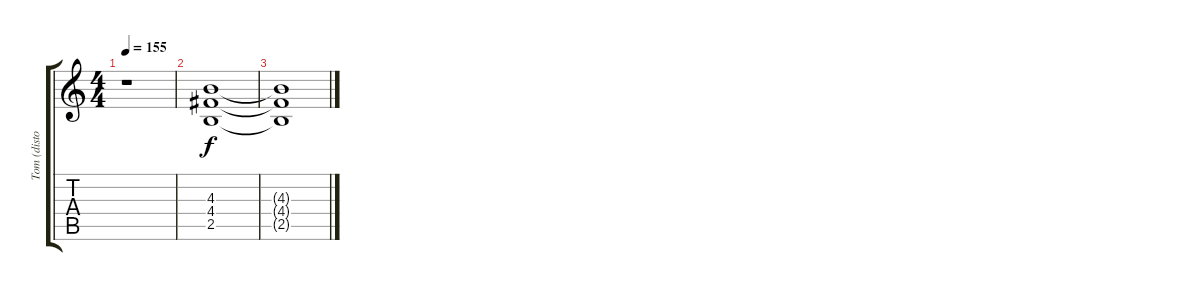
\track ("Tom (disto)" "Tom (disto") {instrument overdrivenguitar}
\staff {score tabs}
\tuning (E4 B3 G3 D3 A2 E2) {hide}
\ts (4 4)
\tempo 155
\clef g2
\ks c
r.1{dy f} |
(4.3 4.4 2.5).1 |
(4.3{t} 4.4{t} 2.5{t}).1
